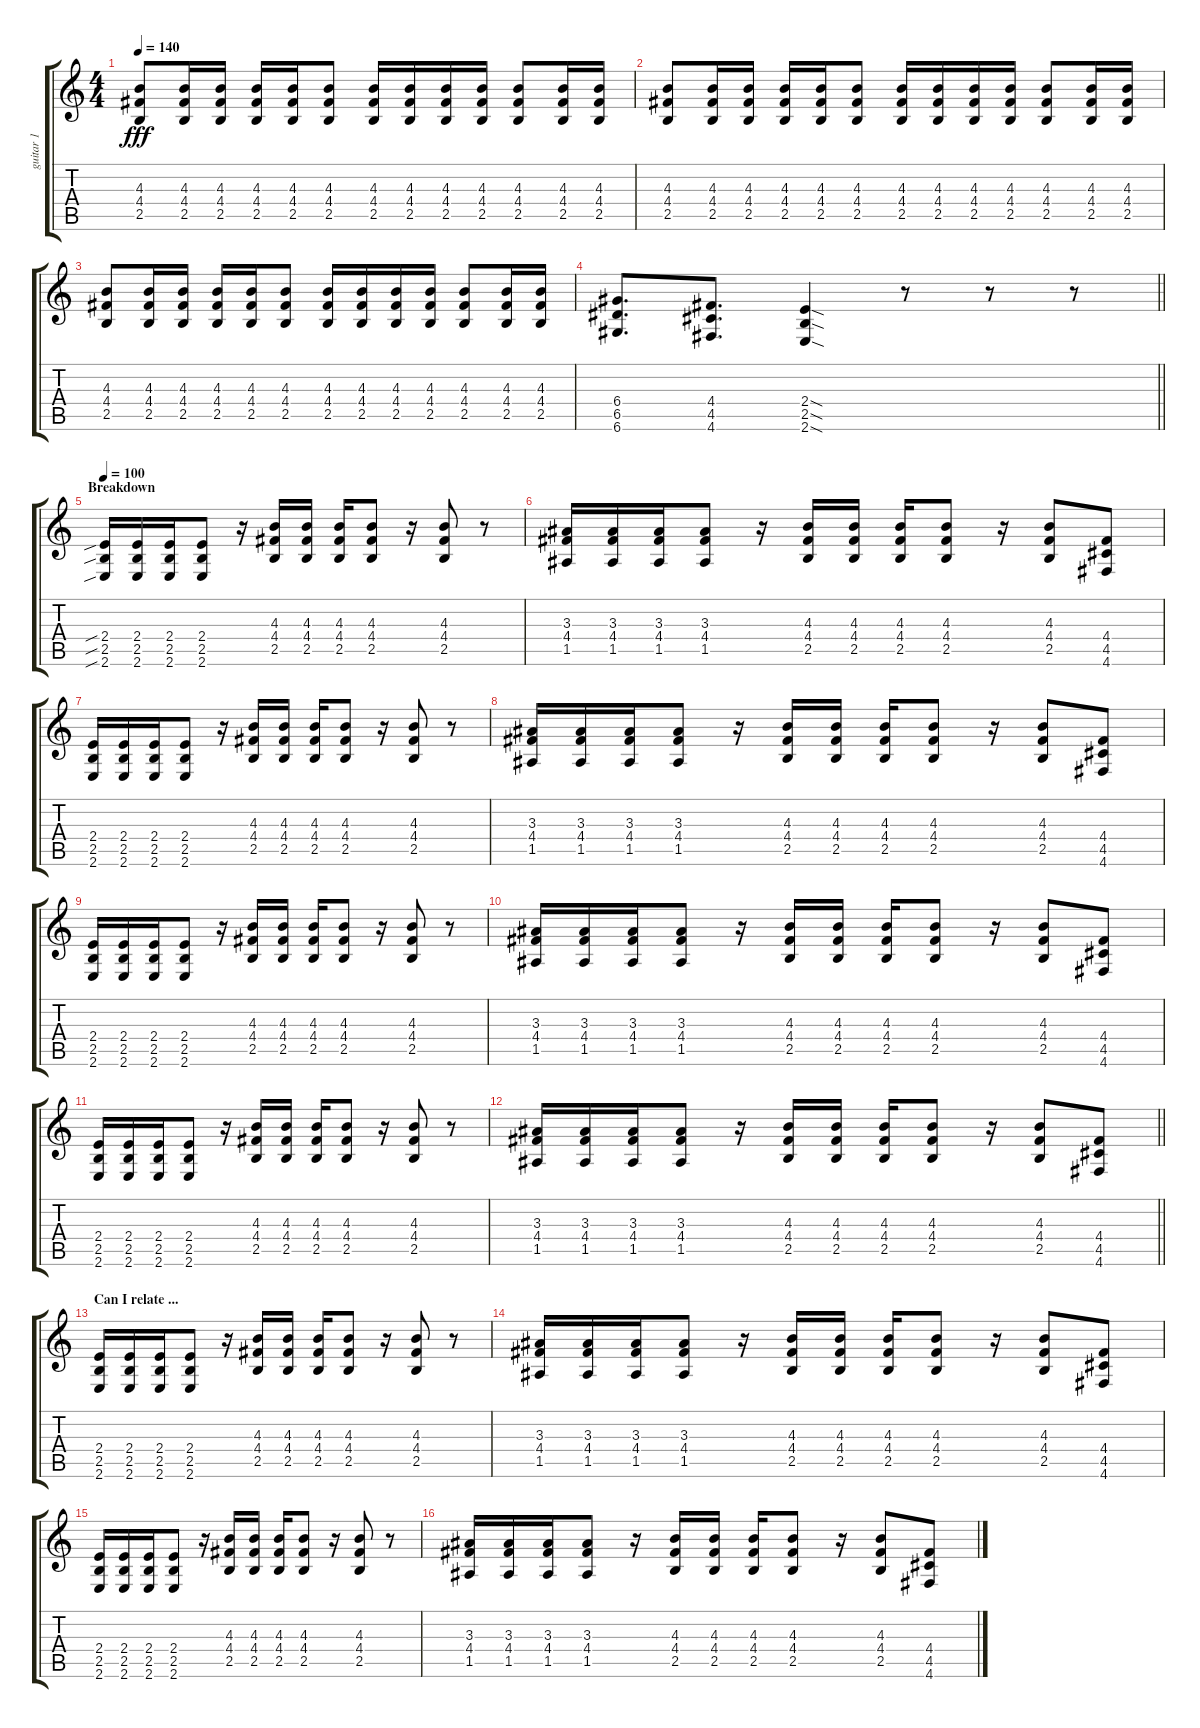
\track ("guitar 1" "guitar 1") {instrument overdrivenguitar}
\staff {score tabs}
\tuning (E4 B3 G3 D3 A2 D2) {hide}
\ts (4 4)
\tempo 140
\clef g2
\ks c
(4.3 4.4 2.5).8{dy fff} (4.3 4.4 2.5).16 (4.3 4.4 2.5).16 (4.3 4.4 2.5).16 (4.3 4.4 2.5).16 (4.3 4.4 2.5).8 (4.3 4.4 2.5).16 (4.3 4.4 2.5).16 (4.3 4.4 2.5).16 (4.3 4.4 2.5).16 (4.3 4.4 2.5).8 (4.3 4.4 2.5).16 (4.3 4.4 2.5).16 |
(4.3 4.4 2.5).8 (4.3 4.4 2.5).16 (4.3 4.4 2.5).16 (4.3 4.4 2.5).16 (4.3 4.4 2.5).16 (4.3 4.4 2.5).8 (4.3 4.4 2.5).16 (4.3 4.4 2.5).16 (4.3 4.4 2.5).16 (4.3 4.4 2.5).16 (4.3 4.4 2.5).8 (4.3 4.4 2.5).16 (4.3 4.4 2.5).16 |
(4.3 4.4 2.5).8 (4.3 4.4 2.5).16 (4.3 4.4 2.5).16 (4.3 4.4 2.5).16 (4.3 4.4 2.5).16 (4.3 4.4 2.5).8 (4.3 4.4 2.5).16 (4.3 4.4 2.5).16 (4.3 4.4 2.5).16 (4.3 4.4 2.5).16 (4.3 4.4 2.5).8 (4.3 4.4 2.5).16 (4.3 4.4 2.5).16 |
\barLineRight lightlight
(6.4 6.5 6.6).8{d} (4.4 4.5 4.6).8{d} (2.4{sod} 2.5{sod} 2.6{sod}).4 r.8 r.8 r.8 |
\section ("" "Breakdown")
\tempo 100
(2.4{sib} 2.5{sib} 2.6{sib}).16 (2.4 2.5 2.6).16 (2.4 2.5 2.6).16 (2.4 2.5 2.6).8 r.16 (4.3 4.4 2.5).16 (4.3 4.4 2.5).16 (4.3 4.4 2.5).16 (4.3 4.4 2.5).8 r.16 (4.3 4.4 2.5).8 r.8 |
(3.3 4.4 1.5).16 (3.3 4.4 1.5).16 (3.3 4.4 1.5).16 (3.3 4.4 1.5).8 r.16 (4.3 4.4 2.5).16 (4.3 4.4 2.5).16 (4.3 4.4 2.5).16 (4.3 4.4 2.5).8 r.16 (4.3 4.4 2.5).8 (4.4 4.5 4.6).8 |
(2.4 2.5 2.6).16 (2.4 2.5 2.6).16 (2.4 2.5 2.6).16 (2.4 2.5 2.6).8 r.16 (4.3 4.4 2.5).16 (4.3 4.4 2.5).16 (4.3 4.4 2.5).16 (4.3 4.4 2.5).8 r.16 (4.3 4.4 2.5).8 r.8 |
(3.3 4.4 1.5).16 (3.3 4.4 1.5).16 (3.3 4.4 1.5).16 (3.3 4.4 1.5).8 r.16 (4.3 4.4 2.5).16 (4.3 4.4 2.5).16 (4.3 4.4 2.5).16 (4.3 4.4 2.5).8 r.16 (4.3 4.4 2.5).8 (4.4 4.5 4.6).8 |
(2.4 2.5 2.6).16 (2.4 2.5 2.6).16 (2.4 2.5 2.6).16 (2.4 2.5 2.6).8 r.16 (4.3 4.4 2.5).16 (4.3 4.4 2.5).16 (4.3 4.4 2.5).16 (4.3 4.4 2.5).8 r.16 (4.3 4.4 2.5).8 r.8 |
(3.3 4.4 1.5).16 (3.3 4.4 1.5).16 (3.3 4.4 1.5).16 (3.3 4.4 1.5).8 r.16 (4.3 4.4 2.5).16 (4.3 4.4 2.5).16 (4.3 4.4 2.5).16 (4.3 4.4 2.5).8 r.16 (4.3 4.4 2.5).8 (4.4 4.5 4.6).8 |
(2.4 2.5 2.6).16 (2.4 2.5 2.6).16 (2.4 2.5 2.6).16 (2.4 2.5 2.6).8 r.16 (4.3 4.4 2.5).16 (4.3 4.4 2.5).16 (4.3 4.4 2.5).16 (4.3 4.4 2.5).8 r.16 (4.3 4.4 2.5).8 r.8 |
\barLineRight lightlight
(3.3 4.4 1.5).16 (3.3 4.4 1.5).16 (3.3 4.4 1.5).16 (3.3 4.4 1.5).8 r.16 (4.3 4.4 2.5).16 (4.3 4.4 2.5).16 (4.3 4.4 2.5).16 (4.3 4.4 2.5).8 r.16 (4.3 4.4 2.5).8 (4.4 4.5 4.6).8 |
\section ("" "Can I relate ...")
(2.4 2.5 2.6).16 (2.4 2.5 2.6).16 (2.4 2.5 2.6).16 (2.4 2.5 2.6).8 r.16 (4.3 4.4 2.5).16 (4.3 4.4 2.5).16 (4.3 4.4 2.5).16 (4.3 4.4 2.5).8 r.16 (4.3 4.4 2.5).8 r.8 |
(3.3 4.4 1.5).16 (3.3 4.4 1.5).16 (3.3 4.4 1.5).16 (3.3 4.4 1.5).8 r.16 (4.3 4.4 2.5).16 (4.3 4.4 2.5).16 (4.3 4.4 2.5).16 (4.3 4.4 2.5).8 r.16 (4.3 4.4 2.5).8 (4.4 4.5 4.6).8 |
(2.4 2.5 2.6).16 (2.4 2.5 2.6).16 (2.4 2.5 2.6).16 (2.4 2.5 2.6).8 r.16 (4.3 4.4 2.5).16 (4.3 4.4 2.5).16 (4.3 4.4 2.5).16 (4.3 4.4 2.5).8 r.16 (4.3 4.4 2.5).8 r.8 |
(3.3 4.4 1.5).16 (3.3 4.4 1.5).16 (3.3 4.4 1.5).16 (3.3 4.4 1.5).8 r.16 (4.3 4.4 2.5).16 (4.3 4.4 2.5).16 (4.3 4.4 2.5).16 (4.3 4.4 2.5).8 r.16 (4.3 4.4 2.5).8 (4.4 4.5 4.6).8
